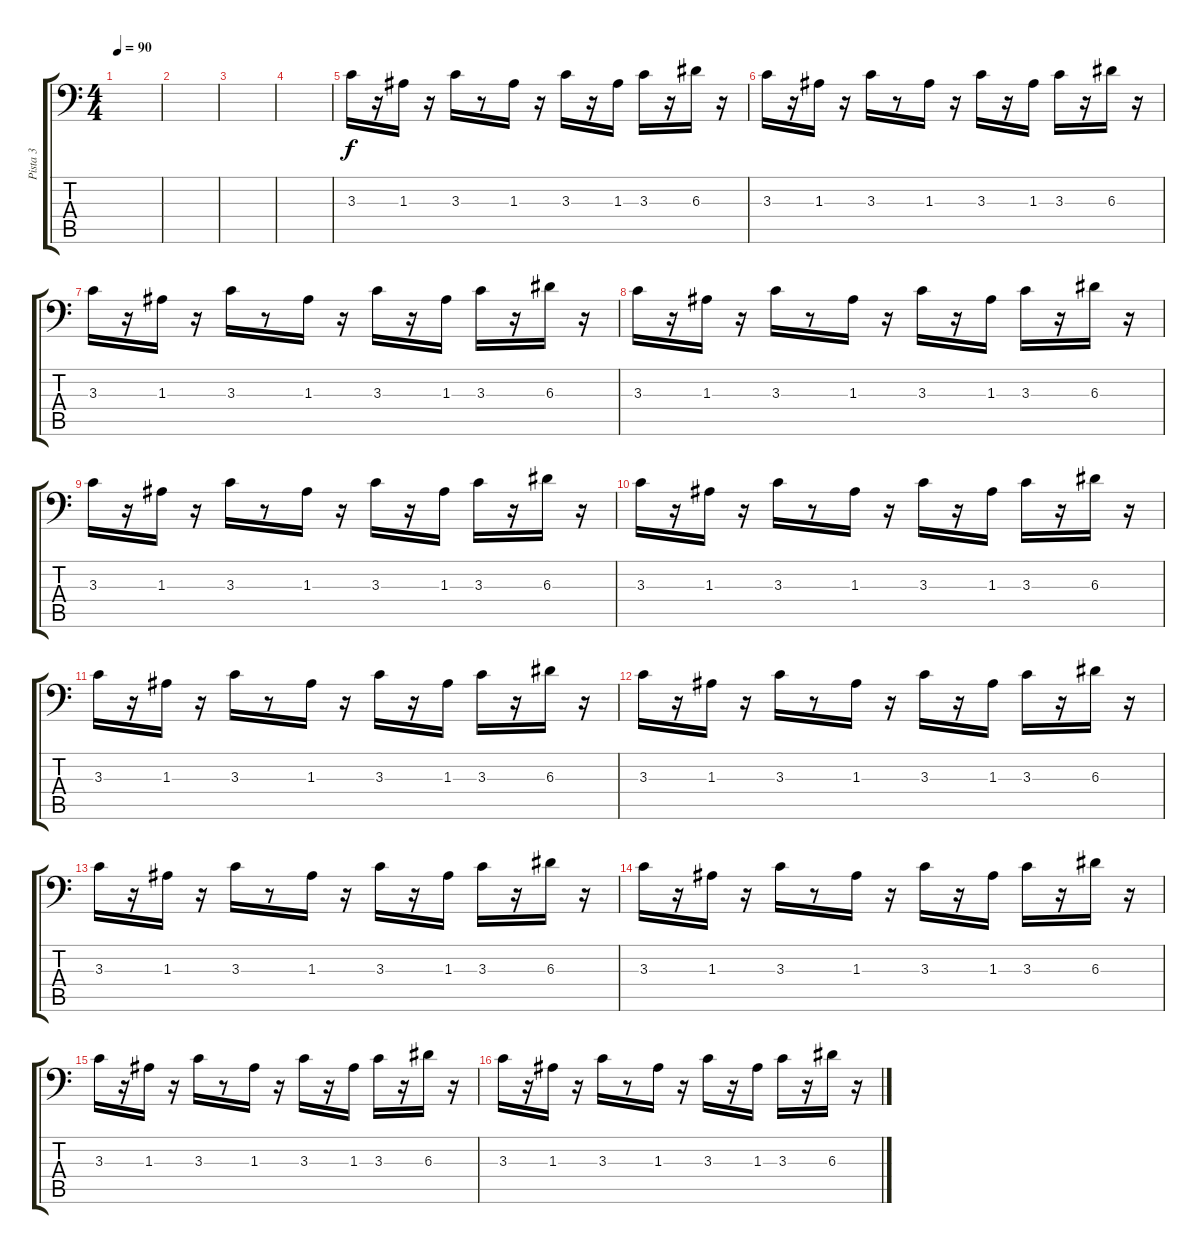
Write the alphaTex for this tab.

\track ("Pista 3" "Pista 3") {instrument pad3polysynth}
\staff {score tabs}
\tuning (Db5 Eb4 A3 Gb2 Eb2 Db1) {hide}
\ts (4 4)
\tempo 90
\clef f4
\ks c
|
|
|
|
3.3.16{instrument lead5charang} r.16 1.3.16 r.16 3.3.16 r.8 1.3.16 r.16 3.3.16 r.16 1.3.16 3.3.16 r.16 6.3.16 r.16 |
3.3.16 r.16 1.3.16 r.16 3.3.16 r.8 1.3.16 r.16 3.3.16 r.16 1.3.16 3.3.16 r.16 6.3.16 r.16 |
3.3.16 r.16 1.3.16 r.16 3.3.16 r.8 1.3.16 r.16 3.3.16 r.16 1.3.16 3.3.16 r.16 6.3.16 r.16 |
3.3.16 r.16 1.3.16 r.16 3.3.16 r.8 1.3.16 r.16 3.3.16 r.16 1.3.16 3.3.16 r.16 6.3.16 r.16 |
3.3.16 r.16 1.3.16 r.16 3.3.16 r.8 1.3.16 r.16 3.3.16 r.16 1.3.16 3.3.16 r.16 6.3.16 r.16 |
3.3.16 r.16 1.3.16 r.16 3.3.16 r.8 1.3.16 r.16 3.3.16 r.16 1.3.16 3.3.16 r.16 6.3.16 r.16 |
3.3.16 r.16 1.3.16 r.16 3.3.16 r.8 1.3.16 r.16 3.3.16 r.16 1.3.16 3.3.16 r.16 6.3.16 r.16 |
3.3.16 r.16 1.3.16 r.16 3.3.16 r.8 1.3.16 r.16 3.3.16 r.16 1.3.16 3.3.16 r.16 6.3.16 r.16 |
3.3.16 r.16 1.3.16 r.16 3.3.16 r.8 1.3.16 r.16 3.3.16 r.16 1.3.16 3.3.16 r.16 6.3.16 r.16 |
3.3.16 r.16 1.3.16 r.16 3.3.16 r.8 1.3.16 r.16 3.3.16 r.16 1.3.16 3.3.16 r.16 6.3.16 r.16 |
3.3.16 r.16 1.3.16 r.16 3.3.16 r.8 1.3.16 r.16 3.3.16 r.16 1.3.16 3.3.16 r.16 6.3.16 r.16 |
3.3.16 r.16 1.3.16 r.16 3.3.16 r.8 1.3.16 r.16 3.3.16 r.16 1.3.16 3.3.16 r.16 6.3.16 r.16
